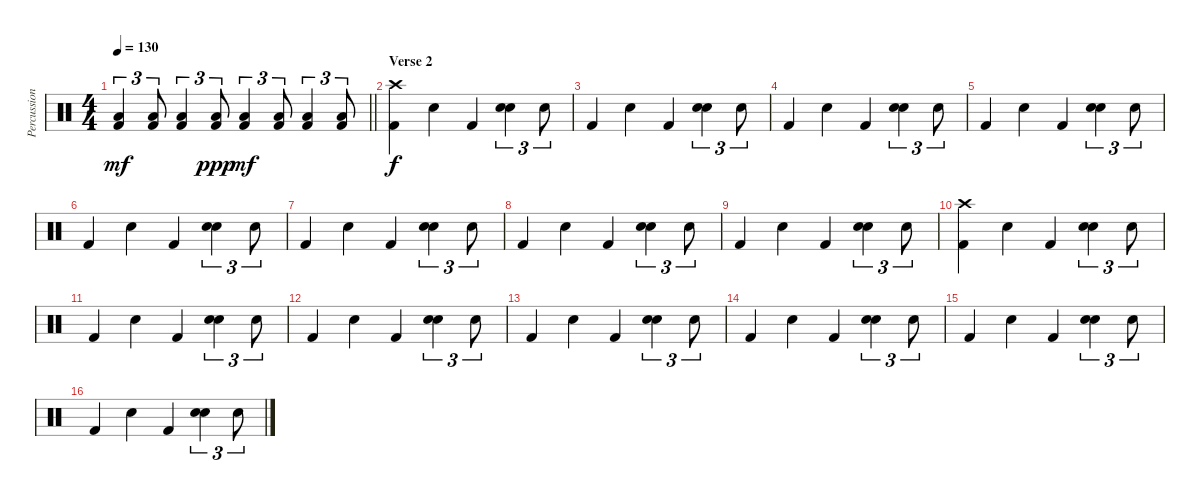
\track ("Percussion" "Percussion") {instrument percussion}
\staff {score}
\articulation defaults
\ts (4 4)
\tempo 130
\clef neutral
\barLineRight lightlight
\ks c
("Low Floor Tom (hit)" "Kick (hit) 2").4{tu (3 2) dy mf} ("Low Floor Tom (hit)" "Kick (hit) 2").8{tu (3 2)} ("Low Floor Tom (hit)" "Kick (hit) 2").4{tu (3 2)} ("Low Floor Tom (hit)" "Kick (hit) 2").8{tu (3 2) dy ppp} ("Low Floor Tom (hit)" "Kick (hit) 2").4{tu (3 2) dy mf} ("Low Floor Tom (hit)" "Kick (hit) 2").8{tu (3 2)} ("Low Floor Tom (hit)" "Kick (hit) 2").4{tu (3 2)} ("Low Floor Tom (hit)" "Kick (hit) 2").8{tu (3 2)} |
\section ("" "Verse 2")
("Crash high (hit)" "Kick (hit) 2").4{dy f} "Snare (hit) 2".4 "Kick (hit) 2".4 ("Hand Clap (hit)" "Snare (hit) 2").4{tu (3 2)} "Hand Clap (hit)".8{tu (3 2)} |
"Kick (hit) 2".4 "Snare (hit) 2".4 "Kick (hit) 2".4 ("Hand Clap (hit)" "Snare (hit) 2").4{tu (3 2)} "Hand Clap (hit)".8{tu (3 2)} |
"Kick (hit) 2".4 "Snare (hit) 2".4 "Kick (hit) 2".4 ("Hand Clap (hit)" "Snare (hit) 2").4{tu (3 2)} "Hand Clap (hit)".8{tu (3 2)} |
"Kick (hit) 2".4 "Snare (hit) 2".4 "Kick (hit) 2".4 ("Hand Clap (hit)" "Snare (hit) 2").4{tu (3 2)} "Hand Clap (hit)".8{tu (3 2)} |
"Kick (hit) 2".4 "Snare (hit) 2".4 "Kick (hit) 2".4 ("Hand Clap (hit)" "Snare (hit) 2").4{tu (3 2)} "Hand Clap (hit)".8{tu (3 2)} |
"Kick (hit) 2".4 "Snare (hit) 2".4 "Kick (hit) 2".4 ("Hand Clap (hit)" "Snare (hit) 2").4{tu (3 2)} "Hand Clap (hit)".8{tu (3 2)} |
"Kick (hit) 2".4 "Snare (hit) 2".4 "Kick (hit) 2".4 ("Hand Clap (hit)" "Snare (hit) 2").4{tu (3 2)} "Hand Clap (hit)".8{tu (3 2)} |
"Kick (hit) 2".4 "Snare (hit) 2".4 "Kick (hit) 2".4 ("Hand Clap (hit)" "Snare (hit) 2").4{tu (3 2)} "Hand Clap (hit)".8{tu (3 2)} |
("Crash high (hit)" "Kick (hit) 2").4 "Snare (hit) 2".4 "Kick (hit) 2".4 ("Hand Clap (hit)" "Snare (hit) 2").4{tu (3 2)} "Hand Clap (hit)".8{tu (3 2)} |
"Kick (hit) 2".4 "Snare (hit) 2".4 "Kick (hit) 2".4 ("Hand Clap (hit)" "Snare (hit) 2").4{tu (3 2)} "Hand Clap (hit)".8{tu (3 2)} |
"Kick (hit) 2".4 "Snare (hit) 2".4 "Kick (hit) 2".4 ("Hand Clap (hit)" "Snare (hit) 2").4{tu (3 2)} "Hand Clap (hit)".8{tu (3 2)} |
"Kick (hit) 2".4 "Snare (hit) 2".4 "Kick (hit) 2".4 ("Hand Clap (hit)" "Snare (hit) 2").4{tu (3 2)} "Hand Clap (hit)".8{tu (3 2)} |
"Kick (hit) 2".4 "Snare (hit) 2".4 "Kick (hit) 2".4 ("Hand Clap (hit)" "Snare (hit) 2").4{tu (3 2)} "Hand Clap (hit)".8{tu (3 2)} |
"Kick (hit) 2".4 "Snare (hit) 2".4 "Kick (hit) 2".4 ("Hand Clap (hit)" "Snare (hit) 2").4{tu (3 2)} "Hand Clap (hit)".8{tu (3 2)} |
"Kick (hit) 2".4 "Snare (hit) 2".4 "Kick (hit) 2".4 ("Hand Clap (hit)" "Snare (hit) 2").4{tu (3 2)} "Hand Clap (hit)".8{tu (3 2)}
